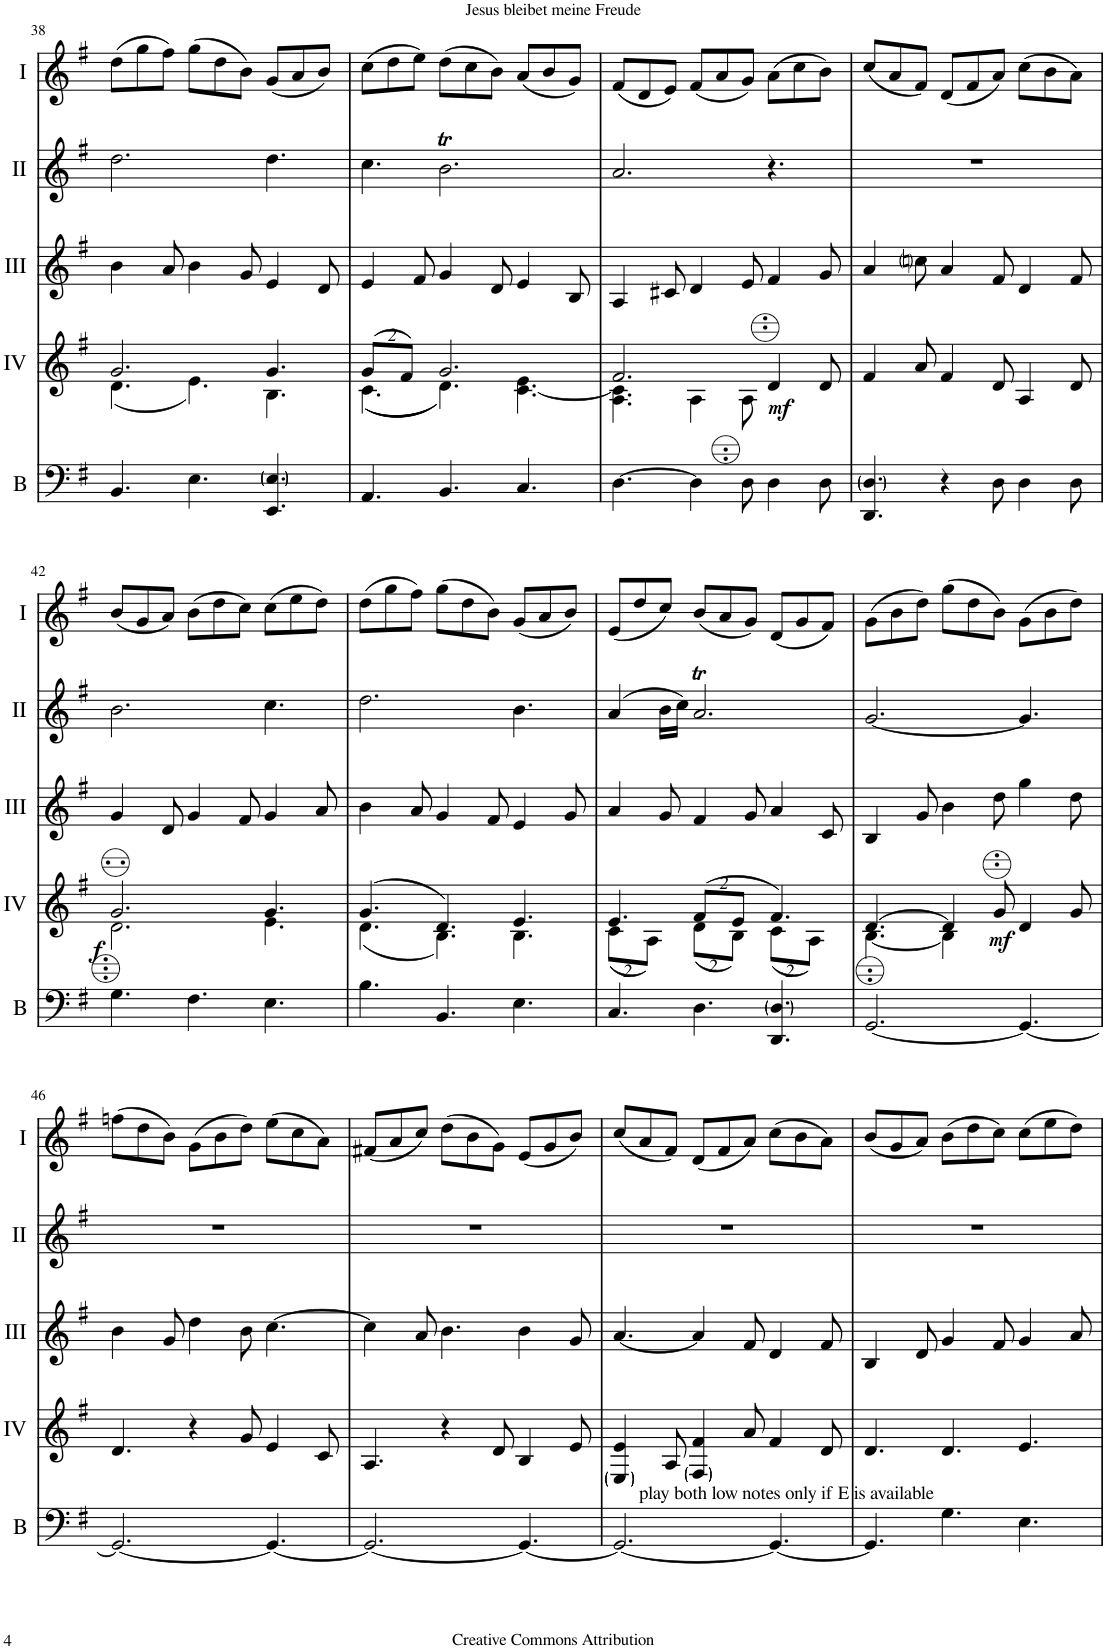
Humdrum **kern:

**kern	**kern	**dynam	**kern	**kern	**kern
*part5	*part4	*part4	*part3	*part2	*part1
*staff5	*staff4	*staff4	*staff3	*staff2	*staff1
*I"Bass	*I"Acc. 4	*	*I"Acc. 3	*I"Acc. 2	*I"Acc. 1
*I'B	*	*	*	*	*
!!LO:PB:g=z
*clefF4	*clefG2	*	*clefG2	*clefG2	*clefG2
*Trd7c12	*	*	*	*	*
*k[f#]	*k[f#]	*	*k[f#]	*k[f#]	*k[f#]
*M9/8	*M9/8	*	*M9/8	*M9/8	*M9/8
=38	=38	=38	=38	=38	=38
*	*^	*	*	*	*
4.BB/	2.g/	(4.d\	.	4b\	2.dd\	(8dd\L
.	.	.	.	.	.	8gg\
.	.	.	.	8a/	.	8ff#\J)
4.E\	.	4.e\)	.	4b\	.	(8gg\L
.	.	.	.	.	.	8dd\
.	.	.	.	8g/	.	8b\J)
4.EE/ 4.E/	4.g/	4.B\	.	4e/	4.dd\	(8g/L
.	.	.	.	.	.	8a/
.	.	.	.	8d/	.	8b/J)
=39	=39	=39	=39	=39	=39	=39
*	*Xbrackettup	*	*	*	*	*
4.AA/	(16%3g/L	((4.c\	.	4e/	4.cc\	(8cc\L
.	.	.	.	.	.	8dd\
.	16%3f#/J)	.	.	.	.	.
.	.	.	.	8f#/	.	8ee\J)
4.BB/	2.g/	4.d\))	.	4g/	2.bt\	(8dd\L
.	.	.	.	.	.	8cc\
.	.	.	.	8d/	.	8b\J)
4.C/	.	[4.c\ 4.e\	.	4e/	.	(8a/L
.	.	.	.	.	.	8b/
.	.	.	.	8B/	.	8g/J)
=40	=40	=40	=40	=40	=40	=40
[4.D\	2.f#/	4.A\ 4.c\]	.	4A/	2.a/	(8f#/L
.	.	.	.	.	.	8d/
.	.	.	.	8c#X/	.	8e/J)
4D\]	.	4A\	.	4d/	.	(8f#/L
.	.	.	.	.	.	8a/
8D\	.	8A\	.	8e/	.	8g/J)
!	!	!	!LO:DY:b	!	!	!
4D\	4d/	4.ryy	mf	4f#/	4.r	(8a\L
.	.	.	.	.	.	8cc\
8D\	8d/	.	.	8g/	.	8b\J)
*	*v	*v	*	*	*	*
=41	=41	=41	=41	=41	=41
4.DD/ 4.D/	4f#/	.	4a/	8%9r	(8cc/L
.	.	.	.	.	8a/
.	8a/	.	8ccni\	.	8f#/J)
4r	4f#/	.	4a/	.	(8d/L
.	.	.	.	.	8f#/
8D\	8d/	.	8f#/	.	8a/J)
4D\	4A/	.	4d/	.	(8cc\L
.	.	.	.	.	8b\
8D\	8d/	.	8f#/	.	8a\J)
!!LO:LB:g=z
=42	=42	=42	=42	=42	=42
*	*^	*	*	*	*
!	!	!	!LO:DY:b	!	!	!
4.G\	2.g/	2.d\	f	4g/	2.b\	(8b/L
.	.	.	.	.	.	8g/
.	.	.	.	8d/	.	8a/J)
4.F#\	.	.	.	4g/	.	(8b\L
.	.	.	.	.	.	8dd\
.	.	.	.	8f#/	.	8cc\J)
4.E\	4.g/	4.e\	.	4g/	4.cc\	(8cc\L
.	.	.	.	.	.	8ee\
.	.	.	.	8a/	.	8dd\J)
=43	=43	=43	=43	=43	=43	=43
4.B\	(4.g/	(4.d\	.	4b\	2.dd\	(8dd\L
.	.	.	.	.	.	8gg\
.	.	.	.	8a/	.	8ff#\J)
4.BB/	4.d/)	4.B\)	.	4g/	.	(8gg\L
.	.	.	.	.	.	8dd\
.	.	.	.	8f#/	.	8b\J)
4.E\	4.e/	4.B\	.	4e/	4.b\	(8g/L
.	.	.	.	.	.	8a/
.	.	.	.	8g/	.	8b/J)
=44	=44	=44	=44	=44	=44	=44
4.C/	4.e/	(16%3c\L	.	4a/	(4a/	(8e/L
.	.	.	.	.	.	8dd/
.	.	16%3A\J)	.	.	.	.
.	.	.	.	8g/	16b\LL	8cc/J)
.	.	.	.	.	16cc\JJ)	.
4.D\	(16%3f#/L	(16%3d\L	.	4f#/	2.aT/	(8b/L
.	.	.	.	.	.	8a/
.	16%3e/J	16%3B\J)	.	.	.	.
.	.	.	.	8g/	.	8g/J)
4.DD/ 4.D/	4.f#/)	(16%3c\L	.	4a/	.	(8d/L
.	.	.	.	.	.	8g/
.	.	16%3A\J)	.	.	.	.
.	.	.	.	8c/	.	8f#/J)
=45	=45	=45	=45	=45	=45	=45
[2.GG/	[4.d/	[4.B\	.	4B/	[2.g/	(8g\L
.	.	.	.	.	.	8b\
.	.	.	.	8g/	.	8dd\J)
.	4d/]	4B\]	.	4b\	.	(8gg\L
.	.	.	.	.	.	8dd\
!	!	!	!LO:DY:b	!	!	!
.	8g/	8ryy	mf	8dd\	.	8b\J)
4.GG/_	4d/	4.ryy	.	4gg\	4.g/]	(8g\L
.	.	.	.	.	.	8b\
.	8g/	.	.	8dd\	.	8dd\J)
*	*v	*v	*	*	*	*
!!LO:LB:g=z
=46	=46	=46	=46	=46	=46
2.GG/_	4.d/	.	4b\	8%9r	(8ffn\L
.	.	.	.	.	8dd\
.	.	.	8g/	.	8b\J)
.	4r	.	4dd\	.	(8g\L
.	.	.	.	.	8b\
.	8g/	.	8b\	.	8dd\J)
4.GG/_	4e/	.	[4.cc\	.	(8ee\L
.	.	.	.	.	8cc\
.	8c/	.	.	.	8a\J)
=47	=47	=47	=47	=47	=47
2.GG/_	4.A/	.	4cc\]	8%9r	(8f#X/L
.	.	.	.	.	8a/
.	.	.	8a/	.	8cc/J)
.	4r	.	4.b\	.	(8dd\L
.	.	.	.	.	8b\
.	8d/	.	.	.	8g\J)
4.GG/_	4B/	.	4b\	.	(8e/L
.	.	.	.	.	8g/
.	8e/	.	8g/	.	8b/J)
=48	=48	=48	=48	=48	=48
!	!LO:TX:b:t=play both low notes only if E is available	!	!	!	!
2.GG/_	4E/ 4e/	.	[4.a/	8%9r	(8cc/L
.	.	.	.	.	8a/
.	8A/	.	.	.	8f#/J)
.	4F#/ 4f#/	.	4a/]	.	(8d/L
.	.	.	.	.	8f#/
.	8a/	.	8f#/	.	8a/J)
4.GG/_	4f#/	.	4d/	.	(8cc\L
.	.	.	.	.	8b\
.	8d/	.	8f#/	.	8a\J)
=49	=49	=49	=49	=49	=49
4.GG/]	4.d/	.	4B/	8%9r	(8b/L
.	.	.	.	.	8g/
.	.	.	8d/	.	8a/J)
4.G\	4.d/	.	4g/	.	(8b\L
.	.	.	.	.	8dd\
.	.	.	8f#/	.	8cc\J)
4.E\	4.e/	.	4g/	.	(8cc\L
.	.	.	.	.	8ee\
.	.	.	8a/	.	8dd\J)
=	=	=	=	=	=
*-	*-	*-	*-	*-	*-
